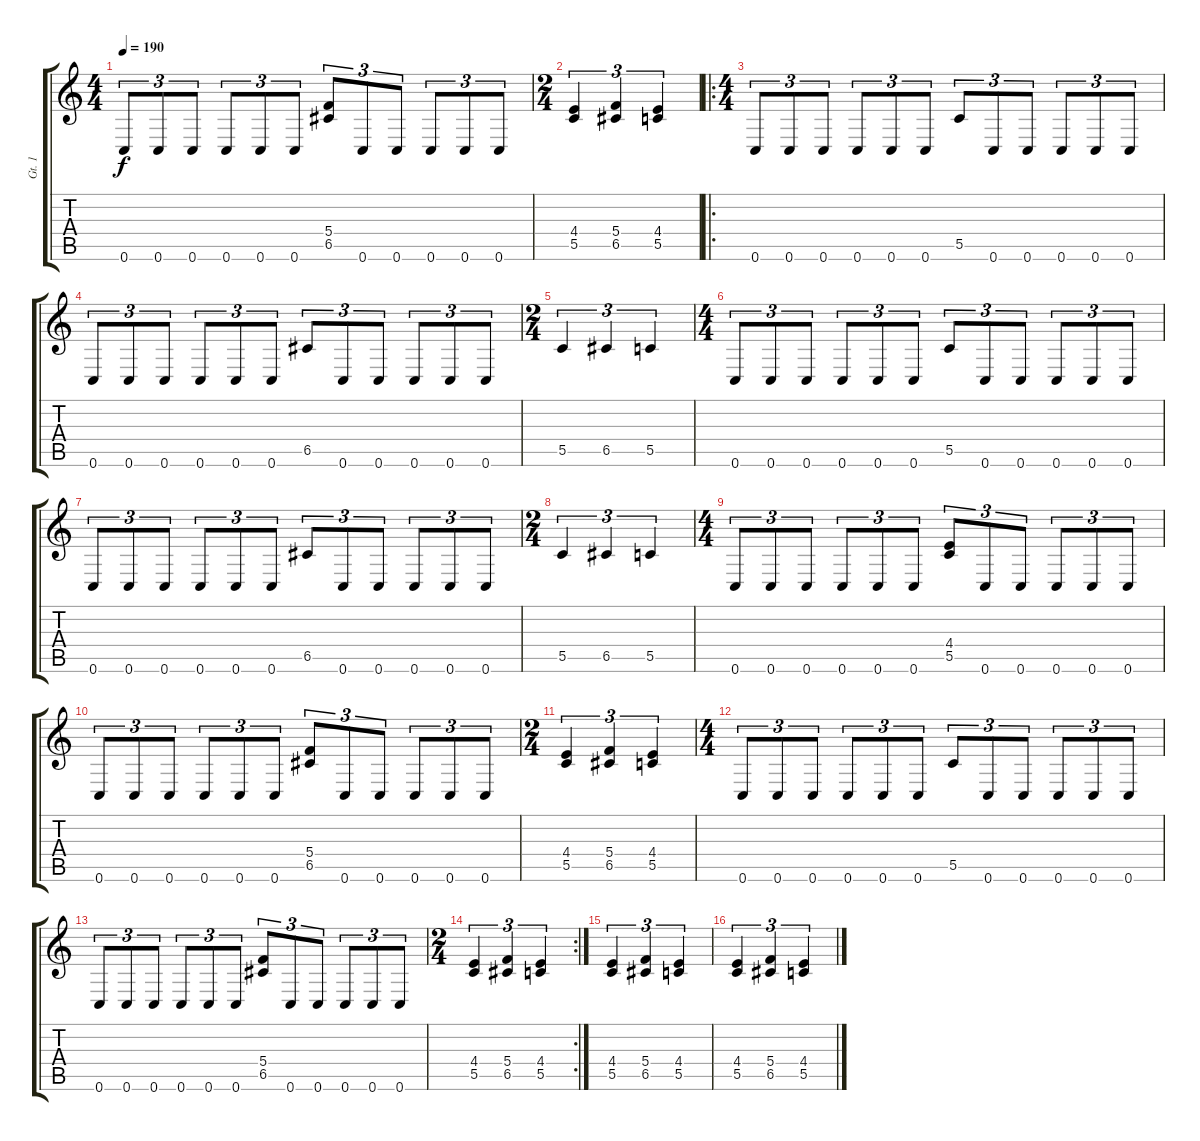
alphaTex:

\track ("Gt. 1" "Gt. 1") {instrument overdrivenguitar}
\staff {score tabs}
\tuning (D4 A3 F3 C3 G2 C2) {hide}
\ts (4 4)
\tempo 190
\clef g2
\ks c
0.6.8{tu (3 2) dy f} 0.6.8{tu (3 2)} 0.6.8{tu (3 2)} 0.6.8{tu (3 2)} 0.6.8{tu (3 2)} 0.6.8{tu (3 2)} (5.4 6.5).8{tu (3 2)} 0.6.8{tu (3 2)} 0.6.8{tu (3 2)} 0.6.8{tu (3 2)} 0.6.8{tu (3 2)} 0.6.8{tu (3 2)} |
\ts (2 4)
(4.4 5.5).4{tu (3 2)} (5.4 6.5).4{tu (3 2)} (4.4 5.5).4{tu (3 2)} |
\ro
\ts (4 4)
0.6.8{tu (3 2)} 0.6.8{tu (3 2)} 0.6.8{tu (3 2)} 0.6.8{tu (3 2)} 0.6.8{tu (3 2)} 0.6.8{tu (3 2)} 5.5.8{tu (3 2)} 0.6.8{tu (3 2)} 0.6.8{tu (3 2)} 0.6.8{tu (3 2)} 0.6.8{tu (3 2)} 0.6.8{tu (3 2)} |
0.6.8{tu (3 2)} 0.6.8{tu (3 2)} 0.6.8{tu (3 2)} 0.6.8{tu (3 2)} 0.6.8{tu (3 2)} 0.6.8{tu (3 2)} 6.5.8{tu (3 2)} 0.6.8{tu (3 2)} 0.6.8{tu (3 2)} 0.6.8{tu (3 2)} 0.6.8{tu (3 2)} 0.6.8{tu (3 2)} |
\ts (2 4)
5.5.4{tu (3 2)} 6.5.4{tu (3 2)} 5.5.4{tu (3 2)} |
\ts (4 4)
0.6.8{tu (3 2)} 0.6.8{tu (3 2)} 0.6.8{tu (3 2)} 0.6.8{tu (3 2)} 0.6.8{tu (3 2)} 0.6.8{tu (3 2)} 5.5.8{tu (3 2)} 0.6.8{tu (3 2)} 0.6.8{tu (3 2)} 0.6.8{tu (3 2)} 0.6.8{tu (3 2)} 0.6.8{tu (3 2)} |
0.6.8{tu (3 2)} 0.6.8{tu (3 2)} 0.6.8{tu (3 2)} 0.6.8{tu (3 2)} 0.6.8{tu (3 2)} 0.6.8{tu (3 2)} 6.5.8{tu (3 2)} 0.6.8{tu (3 2)} 0.6.8{tu (3 2)} 0.6.8{tu (3 2)} 0.6.8{tu (3 2)} 0.6.8{tu (3 2)} |
\ts (2 4)
5.5.4{tu (3 2)} 6.5.4{tu (3 2)} 5.5.4{tu (3 2)} |
\ts (4 4)
0.6.8{tu (3 2)} 0.6.8{tu (3 2)} 0.6.8{tu (3 2)} 0.6.8{tu (3 2)} 0.6.8{tu (3 2)} 0.6.8{tu (3 2)} (4.4 5.5).8{tu (3 2)} 0.6.8{tu (3 2)} 0.6.8{tu (3 2)} 0.6.8{tu (3 2)} 0.6.8{tu (3 2)} 0.6.8{tu (3 2)} |
0.6.8{tu (3 2)} 0.6.8{tu (3 2)} 0.6.8{tu (3 2)} 0.6.8{tu (3 2)} 0.6.8{tu (3 2)} 0.6.8{tu (3 2)} (5.4 6.5).8{tu (3 2)} 0.6.8{tu (3 2)} 0.6.8{tu (3 2)} 0.6.8{tu (3 2)} 0.6.8{tu (3 2)} 0.6.8{tu (3 2)} |
\ts (2 4)
(4.4 5.5).4{tu (3 2)} (5.4 6.5).4{tu (3 2)} (4.4 5.5).4{tu (3 2)} |
\ts (4 4)
0.6.8{tu (3 2)} 0.6.8{tu (3 2)} 0.6.8{tu (3 2)} 0.6.8{tu (3 2)} 0.6.8{tu (3 2)} 0.6.8{tu (3 2)} 5.5.8{tu (3 2)} 0.6.8{tu (3 2)} 0.6.8{tu (3 2)} 0.6.8{tu (3 2)} 0.6.8{tu (3 2)} 0.6.8{tu (3 2)} |
0.6.8{tu (3 2)} 0.6.8{tu (3 2)} 0.6.8{tu (3 2)} 0.6.8{tu (3 2)} 0.6.8{tu (3 2)} 0.6.8{tu (3 2)} (5.4 6.5).8{tu (3 2)} 0.6.8{tu (3 2)} 0.6.8{tu (3 2)} 0.6.8{tu (3 2)} 0.6.8{tu (3 2)} 0.6.8{tu (3 2)} |
\rc 2
\ts (2 4)
(4.4 5.5).4{tu (3 2)} (5.4 6.5).4{tu (3 2)} (4.4 5.5).4{tu (3 2)} |
(4.4 5.5).4{tu (3 2)} (5.4 6.5).4{tu (3 2)} (4.4 5.5).4{tu (3 2)} |
(4.4 5.5).4{tu (3 2)} (5.4 6.5).4{tu (3 2)} (4.4 5.5).4{tu (3 2)}
